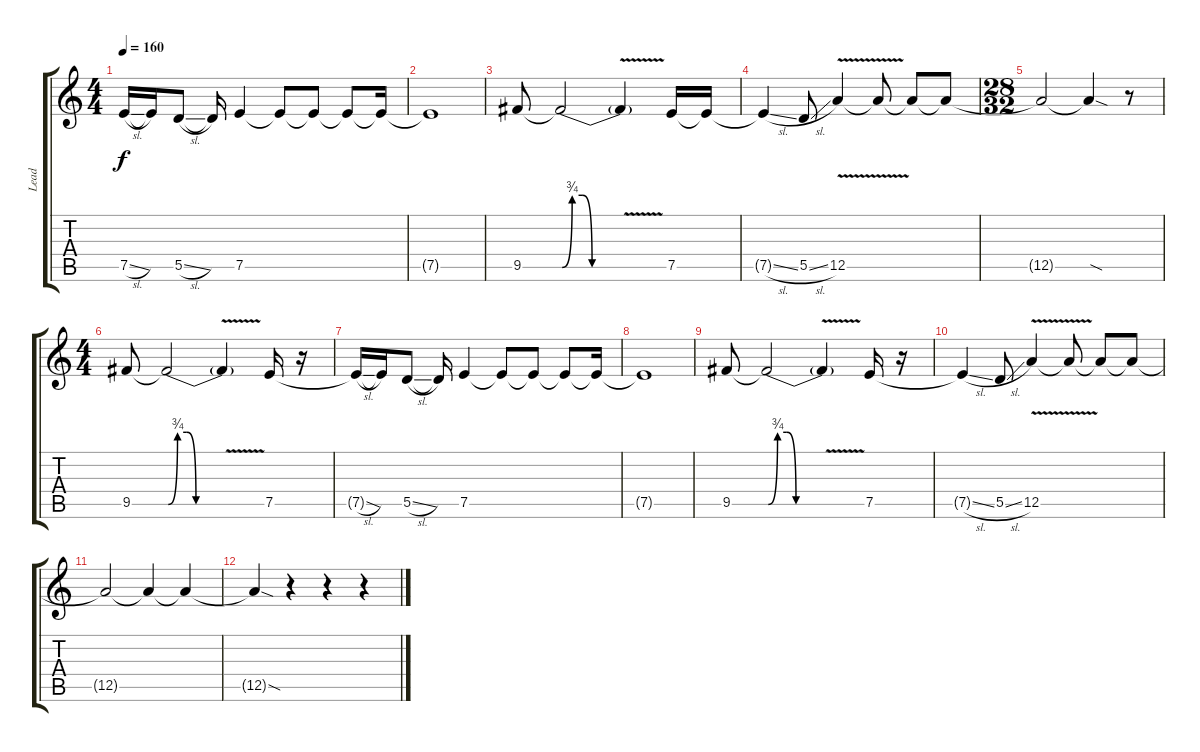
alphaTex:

\track ("Lead" "Lead") {instrument distortionguitar}
\staff {score tabs}
\tuning (E4 B3 G3 D3 A2 E2) {hide}
\ts (4 4)
\tempo 160
\clef g2
\ks c
7.5{sl t}.16{dy f} 7.5{t}.16 5.5{sl}.8 5.5{t}.16 7.5.4 7.5{t}.8 7.5{t}.8 7.5{t}.8 7.5{t}.16 |
7.5{t}.1 |
9.5.8 9.5{be (custom 0 0 10 3 20 3 30 0 60 0) t}.2 9.5{v t}.4 7.5.16 7.5{t}.16 |
7.5{sl t}.4 5.5{sl}.8 12.5{v}.4 12.5{t}.8 12.5{t}.8 12.5{t}.8 |
\ts (28 32)
12.5{t}.2 12.5{sod t}.4 r.8 |
\ts (4 4)
9.5.8 9.5{be (custom 0 0 10 3 20 3 30 0 60 0) t}.2 9.5{v t}.4 7.5.16 r.16 |
7.5{sl t}.16 7.5{t}.16 5.5{sl}.8 5.5{t}.16 7.5.4 7.5{t}.8 7.5{t}.8 7.5{t}.8 7.5{t}.16 |
7.5{t}.1 |
9.5.8 9.5{be (custom 0 0 10 3 20 3 30 0 60 0) t}.2 9.5{v t}.4 7.5.16 r.16 |
7.5{sl t}.4 5.5{sl}.8 12.5{v}.4 12.5{t}.8 12.5{t}.8 12.5{t}.8 |
12.5{t}.2 12.5{t}.4 12.5{t}.4 |
12.5{sod t}.4 r.4 r.4 r.4
